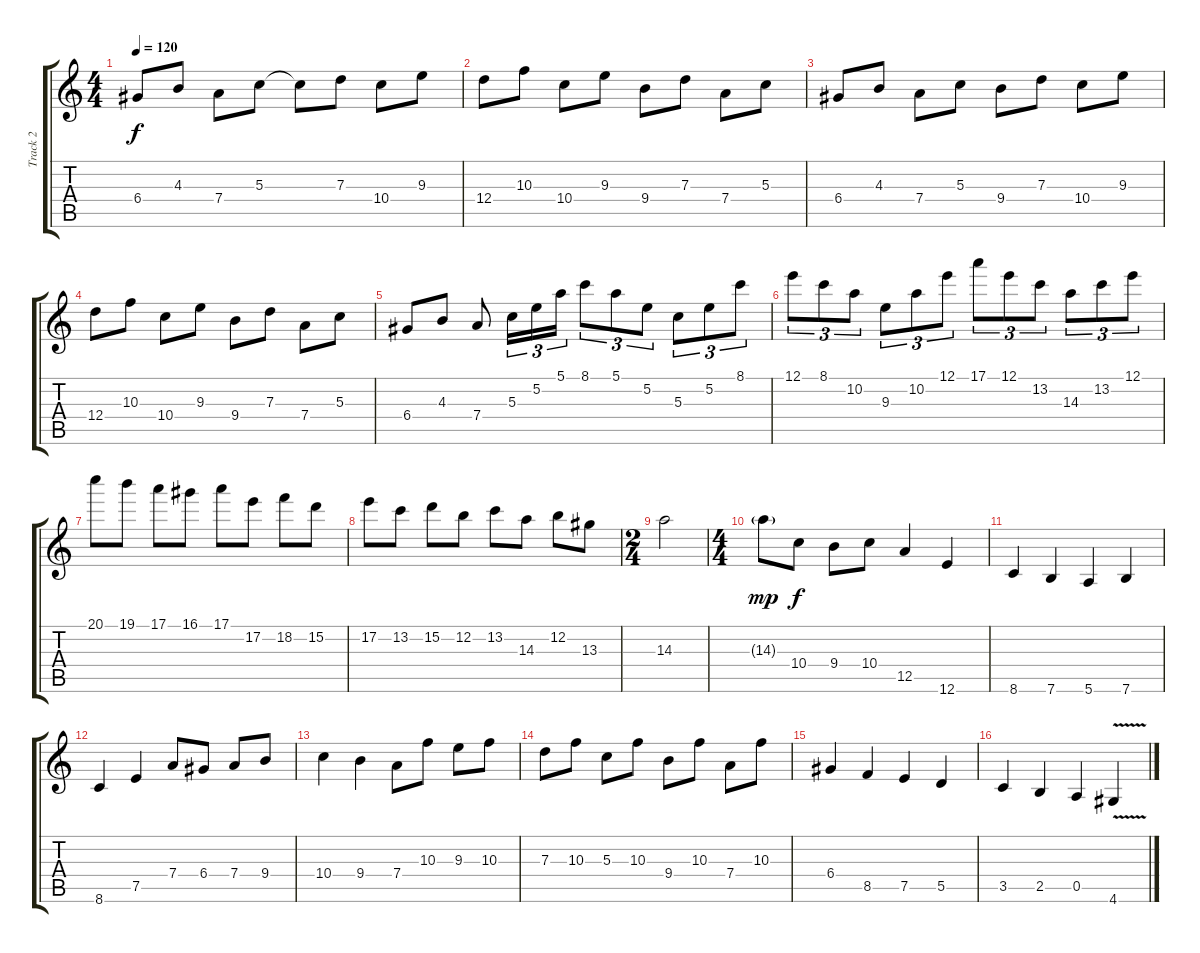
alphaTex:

\track ("Track 2" "Track 2") {instrument overdrivenguitar}
\staff {score tabs}
\tuning (E4 B3 G3 D3 A2 E2) {hide}
\ts (4 4)
\tempo 120
\clef g2
\ks c
6.4.8{dy f} 4.3.8 7.4.8 5.3.8 5.3{t}.8 7.3.8 10.4.8 9.3.8 |
12.4.8 10.3.8 10.4.8 9.3.8 9.4.8 7.3.8 7.4.8 5.3.8 |
6.4.8 4.3.8 7.4.8 5.3.8 9.4.8 7.3.8 10.4.8 9.3.8 |
12.4.8 10.3.8 10.4.8 9.3.8 9.4.8 7.3.8 7.4.8 5.3.8 |
6.4.8 4.3.8 7.4.8 5.3.16{tu (3 2)} 5.2.16{tu (3 2)} 5.1.16{tu (3 2)} 8.1.8{tu (3 2)} 5.1.8{tu (3 2)} 5.2.8{tu (3 2)} 5.3.8{tu (3 2)} 5.2.8{tu (3 2)} 8.1.8{tu (3 2)} |
12.1.8{tu (3 2)} 8.1.8{tu (3 2)} 10.2.8{tu (3 2)} 9.3.8{tu (3 2)} 10.2.8{tu (3 2)} 12.1.8{tu (3 2)} 17.1.8{tu (3 2)} 12.1.8{tu (3 2)} 13.2.8{tu (3 2)} 14.3.8{tu (3 2)} 13.2.8{tu (3 2)} 12.1.8{tu (3 2)} |
20.1.8 19.1.8 17.1.8 16.1.8 17.1.8 17.2.8 18.2.8 15.2.8 |
17.2.8 13.2.8 15.2.8 12.2.8 13.2.8 14.3.8 12.2.8 13.3.8 |
\ts (2 4)
14.3.2 |
\ts (4 4)
14.3{g}.8{dy mp} 10.4.8{dy f} 9.4.8 10.4.8 12.5.4 12.6.4 |
8.6.4 7.6.4 5.6.4 7.6.4 |
8.6.4 7.5.4 7.4.8 6.4.8 7.4.8 9.4.8 |
10.4.4 9.4.4 7.4.8 10.3.8 9.3.8 10.3.8 |
7.3.8 10.3.8 5.3.8 10.3.8 9.4.8 10.3.8 7.4.8 10.3.8 |
6.4.4 8.5.4 7.5.4 5.5.4 |
3.5.4 2.5.4 0.5.4 4.6{v}.4
